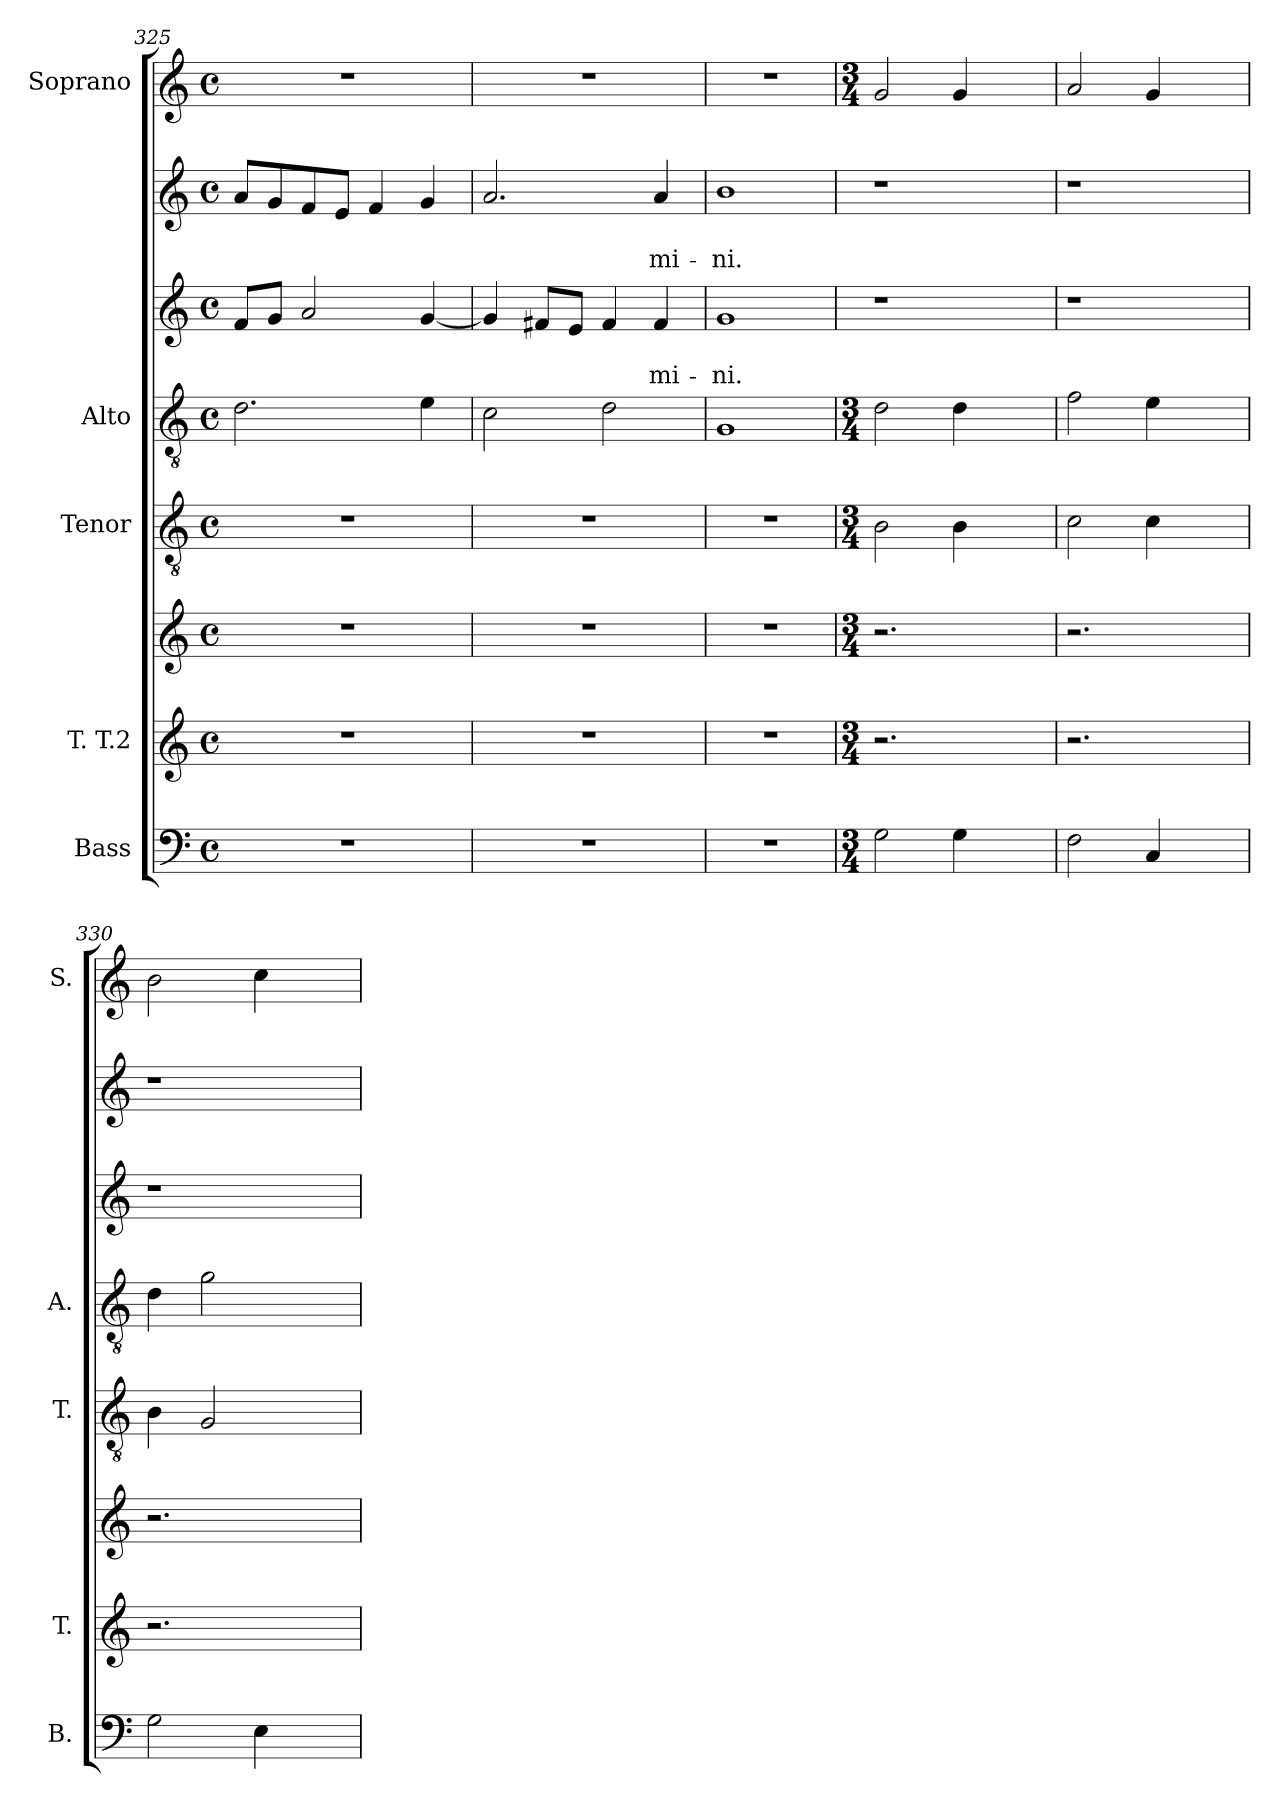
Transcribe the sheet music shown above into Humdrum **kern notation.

**kern	**kern	**kern	**kern	**kern	**kern	**text	**text	**kern	**text	**text	**kern
*part7	*part6	*part6	*part5	*part4	*part3	*part3	*part3	*part2	*part2	*part2	*part1
*staff8	*staff7	*staff6	*staff5	*staff4	*staff3	*staff3	*staff3	*staff2	*staff2	*staff2	*staff1
*I"Bass	*I"T. T.2	*	*I"Tenor	*I"Alto	*	*	*	*	*	*	*I"Soprano
*I'B.	*I'T.	*	*I'T.	*I'A.	*	*	*	*	*	*	*I'S.
*clefF4	*clefG2	*clefG2	*clefGv2	*clefGv2	*clefG2	*	*	*clefG2	*	*	*clefG2
*k[]	*k[]	*k[]	*k[]	*k[]	*k[]	*	*	*k[]	*	*	*k[]
*C:	*C:	*C:	*C:	*C:	*C:	*	*	*C:	*	*	*C:
*M4/4	*M4/4	*M4/4	*M4/4	*M4/4	*M4/4	*	*	*M4/4	*	*	*M4/4
*met(c)	*met(c)	*met(c)	*met(c)	*met(c)	*met(c)	*	*	*met(c)	*	*	*met(c)
=325	=325	=325	=325	=325	=325	=325	=325	=325	=325	=325	=325
1r	1r	1r	1r	2.d\	8f/L	.	.	8a/L	.	.	1r
.	.	.	.	.	8g/J	.	.	8g/	.	.	.
.	.	.	.	.	2a/	.	.	8f/	.	.	.
.	.	.	.	.	.	.	.	8e/J	.	.	.
.	.	.	.	.	.	.	.	4f/	.	.	.
.	.	.	.	4e\	[<4g/	.	.	4g/	.	.	.
=326	=326	=326	=326	=326	=326	=326	=326	=326	=326	=326	=326
1r	1r	1r	1r	2c\	4g/]	.	.	2.a/	.	.	1r
.	.	.	.	.	8f#X/L	.	.	.	.	.	.
.	.	.	.	.	8e/J	.	.	.	.	.	.
.	.	.	.	2d\	4f#/	.	.	.	.	.	.
!	!	!	!	!	!	!	!LO:LY:b	!	!	!LO:LY:b	!
.	.	.	.	.	4f#/	.	-mi-	4a/	.	-mi-	.
=327	=327	=327	=327	=327	=327	=327	=327	=327	=327	=327	=327
!	!	!	!	!	!	!	!LO:LY:b	!	!	!LO:LY:b	!
1r	1r	1r	1r	1G	1g	.	-ni.	1b	.	-ni.	1r
!!LO:PB:g=z
=328	=328	=328	=328	=328	=328	=328	=328	=328	=328	=328	=328
*M3/4	*M3/4	*M3/4	*M3/4	*M3/4	*	*	*	*	*	*	*M3/4
2G\	2.r	2.r	2B\	2d\	1r	.	.	1r	.	.	2g/
4G\	.	.	4B\	4d\	.	.	.	.	.	.	4g/
4ryy	4ryy	4ryy	4ryy	4ryy	.	.	.	.	.	.	4ryy
=329	=329	=329	=329	=329	=329	=329	=329	=329	=329	=329	=329
2F\	2.r	2.r	2c\	2f\	1r	.	.	1r	.	.	2a/
4C/	.	.	4c\	4e\	.	.	.	.	.	.	4g/
4ryy	4ryy	4ryy	4ryy	4ryy	.	.	.	.	.	.	4ryy
=330	=330	=330	=330	=330	=330	=330	=330	=330	=330	=330	=330
2G\	2.r	2.r	4B\	4d\	1r	.	.	1r	.	.	2b\
.	.	.	2G/	2g\	.	.	.	.	.	.	.
4E\	.	.	.	.	.	.	.	.	.	.	4cc\
4ryy	4ryy	4ryy	4ryy	4ryy	.	.	.	.	.	.	4ryy
=	=	=	=	=	=	=	=	=	=	=	=
*-	*-	*-	*-	*-	*-	*-	*-	*-	*-	*-	*-
